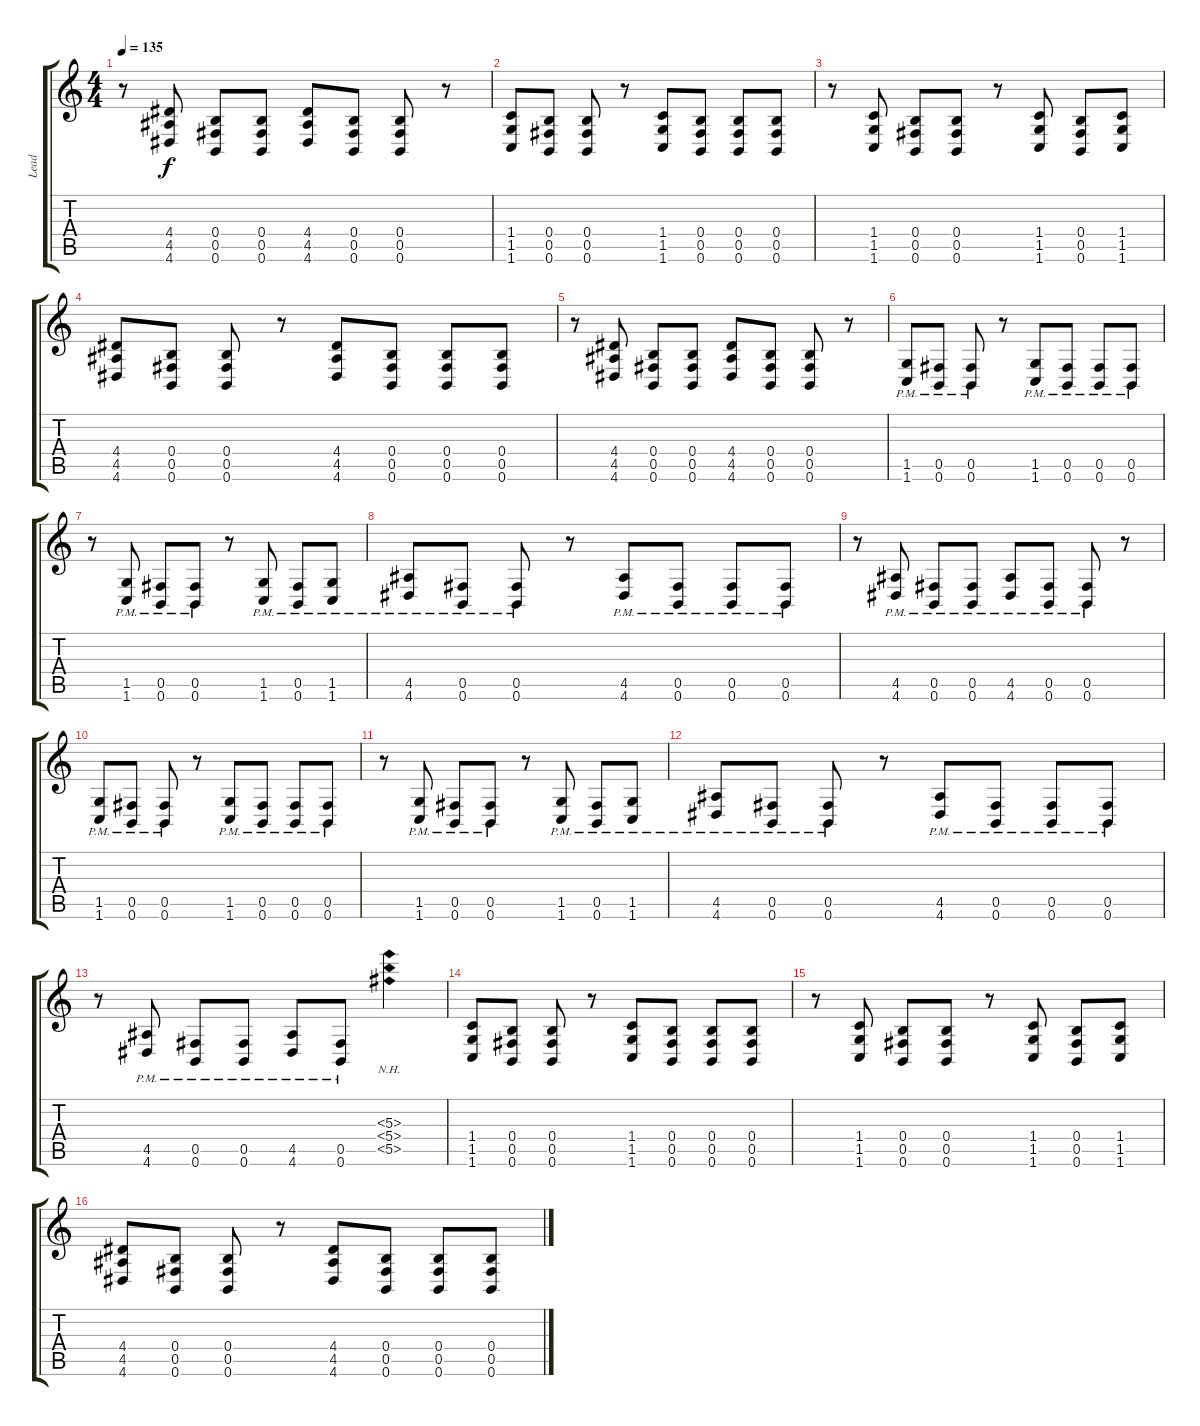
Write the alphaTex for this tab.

\track ("Lead" "Lead") {instrument distortionguitar}
\staff {score tabs}
\tuning (Db4 Ab3 E3 B2 Gb2 B1) {hide}
\ts (4 4)
\tempo 135
\clef g2
\ks c
r.8{dy f} (4.4 4.5 4.6).8 (0.4 0.5 0.6).8 (0.4 0.5 0.6).8 (4.4 4.5 4.6).8 (0.4 0.5 0.6).8 (0.4 0.5 0.6).8 r.8 |
(1.4 1.5 1.6).8 (0.4 0.5 0.6).8 (0.4 0.5 0.6).8 r.8 (1.4 1.5 1.6).8 (0.4 0.5 0.6).8 (0.4 0.5 0.6).8 (0.4 0.5 0.6).8 |
r.8 (1.4 1.5 1.6).8 (0.4 0.5 0.6).8 (0.4 0.5 0.6).8 r.8 (1.4 1.5 1.6).8 (0.4 0.5 0.6).8 (1.4 1.5 1.6).8 |
(4.4 4.5 4.6).8 (0.4 0.5 0.6).8 (0.4 0.5 0.6).8 r.8 (4.4 4.5 4.6).8 (0.4 0.5 0.6).8 (0.4 0.5 0.6).8 (0.4 0.5 0.6).8 |
r.8 (4.4 4.5 4.6).8 (0.4 0.5 0.6).8 (0.4 0.5 0.6).8 (4.4 4.5 4.6).8 (0.4 0.5 0.6).8 (0.4 0.5 0.6).8 r.8 |
(1.5{pm} 1.6{pm}).8 (0.5{pm} 0.6{pm}).8 (0.5{pm} 0.6{pm}).8 r.8 (1.5{pm} 1.6{pm}).8 (0.5{pm} 0.6{pm}).8 (0.5{pm} 0.6{pm}).8 (0.5{pm} 0.6{pm}).8 |
r.8 (1.5{pm} 1.6{pm}).8 (0.5{pm} 0.6{pm}).8 (0.5{pm} 0.6{pm}).8 r.8 (1.5{pm} 1.6{pm}).8 (0.5{pm} 0.6{pm}).8 (1.5{pm} 1.6{pm}).8 |
(4.5{pm} 4.6{pm}).8 (0.5{pm} 0.6{pm}).8 (0.5{pm} 0.6{pm}).8 r.8 (4.5{pm} 4.6{pm}).8 (0.5{pm} 0.6{pm}).8 (0.5{pm} 0.6{pm}).8 (0.5{pm} 0.6{pm}).8 |
r.8 (4.5{pm} 4.6{pm}).8 (0.5{pm} 0.6{pm}).8 (0.5{pm} 0.6{pm}).8 (4.5{pm} 4.6{pm}).8 (0.5{pm} 0.6{pm}).8 (0.5{pm} 0.6{pm}).8 r.8 |
(1.5{pm} 1.6{pm}).8 (0.5{pm} 0.6{pm}).8 (0.5{pm} 0.6{pm}).8 r.8 (1.5{pm} 1.6{pm}).8 (0.5{pm} 0.6{pm}).8 (0.5{pm} 0.6{pm}).8 (0.5{pm} 0.6{pm}).8 |
r.8 (1.5{pm} 1.6{pm}).8 (0.5{pm} 0.6{pm}).8 (0.5{pm} 0.6{pm}).8 r.8 (1.5{pm} 1.6{pm}).8 (0.5{pm} 0.6{pm}).8 (1.5{pm} 1.6{pm}).8 |
(4.5{pm} 4.6{pm}).8 (0.5{pm} 0.6{pm}).8 (0.5{pm} 0.6{pm}).8 r.8 (4.5{pm} 4.6{pm}).8 (0.5{pm} 0.6{pm}).8 (0.5{pm} 0.6{pm}).8 (0.5{pm} 0.6{pm}).8 |
r.8 (4.5{pm} 4.6{pm}).8 (0.5{pm} 0.6{pm}).8 (0.5{pm} 0.6{pm}).8 (4.5{pm} 4.6{pm}).8 (0.5{pm} 0.6{pm}).8 (5.3{nh} 5.4{nh} 5.5{nh}).4 |
(1.4 1.5 1.6).8 (0.4 0.5 0.6).8 (0.4 0.5 0.6).8 r.8 (1.4 1.5 1.6).8 (0.4 0.5 0.6).8 (0.4 0.5 0.6).8 (0.4 0.5 0.6).8 |
r.8 (1.4 1.5 1.6).8 (0.4 0.5 0.6).8 (0.4 0.5 0.6).8 r.8 (1.4 1.5 1.6).8 (0.4 0.5 0.6).8 (1.4 1.5 1.6).8 |
(4.4 4.5 4.6).8 (0.4 0.5 0.6).8 (0.4 0.5 0.6).8 r.8 (4.4 4.5 4.6).8 (0.4 0.5 0.6).8 (0.4 0.5 0.6).8 (0.4 0.5 0.6).8
